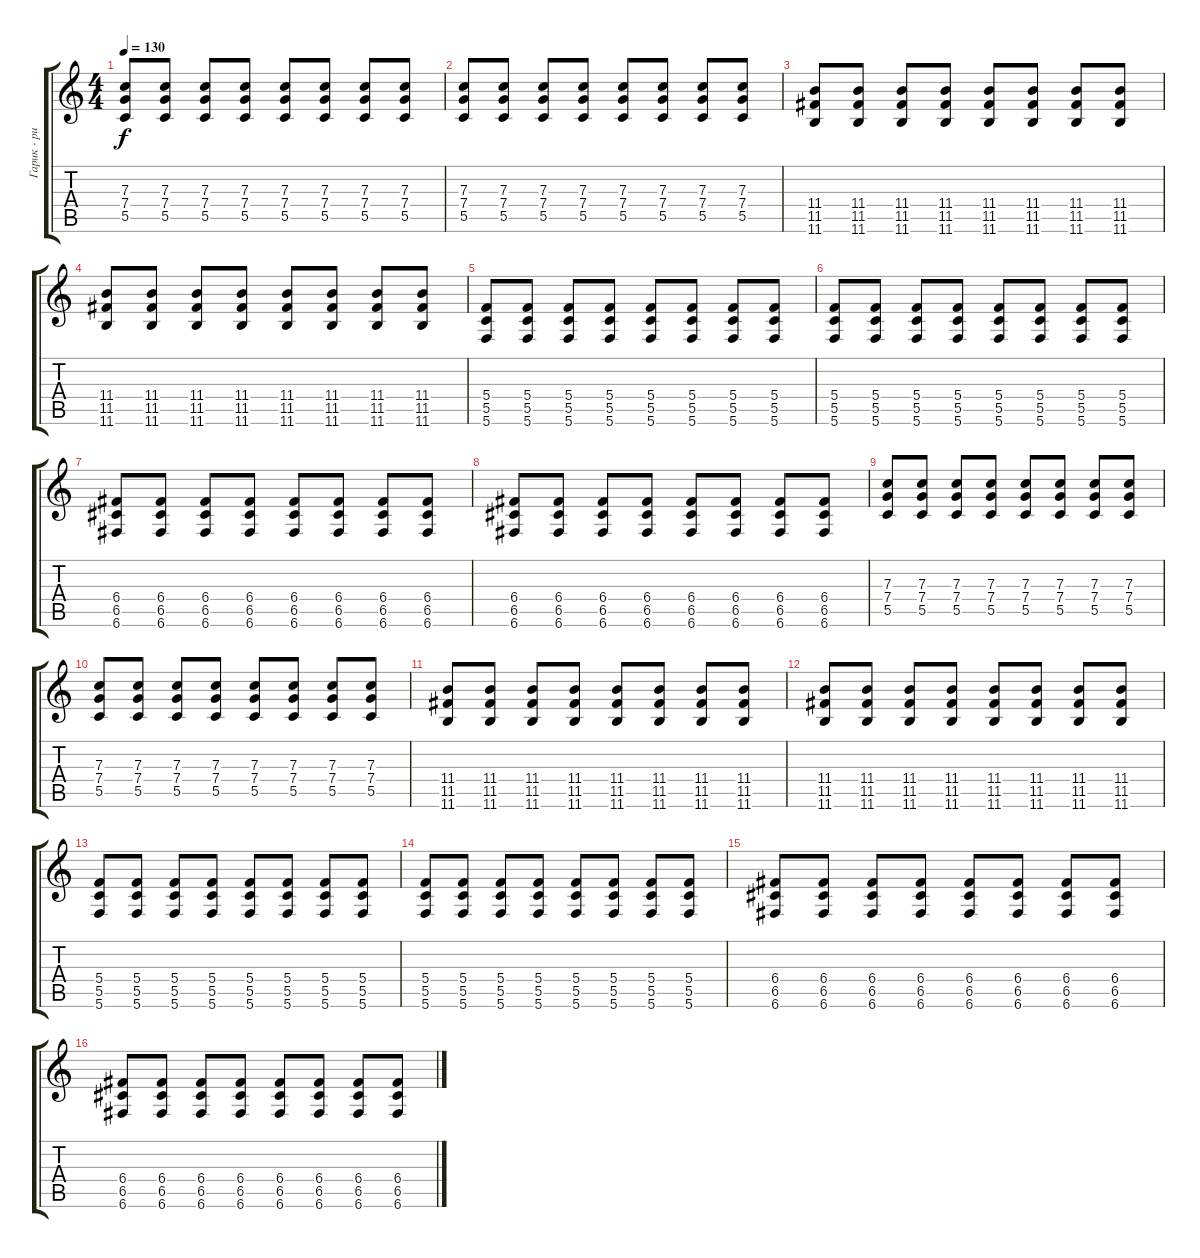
\track ("Гарик - ритм" "Гарик - ри") {instrument electricguitarclean}
\staff {score tabs}
\tuning (D4 A3 F3 C3 G2 C2) {hide}
\ts (4 4)
\tempo 130
\clef g2
\ks c
(7.3 7.4 5.5).8{dy f} (7.3 7.4 5.5).8 (7.3 7.4 5.5).8 (7.3 7.4 5.5).8 (7.3 7.4 5.5).8 (7.3 7.4 5.5).8 (7.3 7.4 5.5).8 (7.3 7.4 5.5).8 |
(7.3 7.4 5.5).8 (7.3 7.4 5.5).8 (7.3 7.4 5.5).8 (7.3 7.4 5.5).8 (7.3 7.4 5.5).8 (7.3 7.4 5.5).8 (7.3 7.4 5.5).8 (7.3 7.4 5.5).8 |
(11.4 11.5 11.6).8 (11.4 11.5 11.6).8 (11.4 11.5 11.6).8 (11.4 11.5 11.6).8 (11.4 11.5 11.6).8 (11.4 11.5 11.6).8 (11.4 11.5 11.6).8 (11.4 11.5 11.6).8 |
(11.4 11.5 11.6).8 (11.4 11.5 11.6).8 (11.4 11.5 11.6).8 (11.4 11.5 11.6).8 (11.4 11.5 11.6).8 (11.4 11.5 11.6).8 (11.4 11.5 11.6).8 (11.4 11.5 11.6).8 |
(5.4 5.5 5.6).8 (5.4 5.5 5.6).8 (5.4 5.5 5.6).8 (5.4 5.5 5.6).8 (5.4 5.5 5.6).8 (5.4 5.5 5.6).8 (5.4 5.5 5.6).8 (5.4 5.5 5.6).8 |
(5.4 5.5 5.6).8 (5.4 5.5 5.6).8 (5.4 5.5 5.6).8 (5.4 5.5 5.6).8 (5.4 5.5 5.6).8 (5.4 5.5 5.6).8 (5.4 5.5 5.6).8 (5.4 5.5 5.6).8 |
(6.4 6.5 6.6).8 (6.4 6.5 6.6).8 (6.4 6.5 6.6).8 (6.4 6.5 6.6).8 (6.4 6.5 6.6).8 (6.4 6.5 6.6).8 (6.4 6.5 6.6).8 (6.4 6.5 6.6).8 |
(6.4 6.5 6.6).8 (6.4 6.5 6.6).8 (6.4 6.5 6.6).8 (6.4 6.5 6.6).8 (6.4 6.5 6.6).8 (6.4 6.5 6.6).8 (6.4 6.5 6.6).8 (6.4 6.5 6.6).8 |
(7.3 7.4 5.5).8 (7.3 7.4 5.5).8 (7.3 7.4 5.5).8 (7.3 7.4 5.5).8 (7.3 7.4 5.5).8 (7.3 7.4 5.5).8 (7.3 7.4 5.5).8 (7.3 7.4 5.5).8 |
(7.3 7.4 5.5).8 (7.3 7.4 5.5).8 (7.3 7.4 5.5).8 (7.3 7.4 5.5).8 (7.3 7.4 5.5).8 (7.3 7.4 5.5).8 (7.3 7.4 5.5).8 (7.3 7.4 5.5).8 |
(11.4 11.5 11.6).8 (11.4 11.5 11.6).8 (11.4 11.5 11.6).8 (11.4 11.5 11.6).8 (11.4 11.5 11.6).8 (11.4 11.5 11.6).8 (11.4 11.5 11.6).8 (11.4 11.5 11.6).8 |
(11.4 11.5 11.6).8 (11.4 11.5 11.6).8 (11.4 11.5 11.6).8 (11.4 11.5 11.6).8 (11.4 11.5 11.6).8 (11.4 11.5 11.6).8 (11.4 11.5 11.6).8 (11.4 11.5 11.6).8 |
(5.4 5.5 5.6).8 (5.4 5.5 5.6).8 (5.4 5.5 5.6).8 (5.4 5.5 5.6).8 (5.4 5.5 5.6).8 (5.4 5.5 5.6).8 (5.4 5.5 5.6).8 (5.4 5.5 5.6).8 |
(5.4 5.5 5.6).8 (5.4 5.5 5.6).8 (5.4 5.5 5.6).8 (5.4 5.5 5.6).8 (5.4 5.5 5.6).8 (5.4 5.5 5.6).8 (5.4 5.5 5.6).8 (5.4 5.5 5.6).8 |
(6.4 6.5 6.6).8 (6.4 6.5 6.6).8 (6.4 6.5 6.6).8 (6.4 6.5 6.6).8 (6.4 6.5 6.6).8 (6.4 6.5 6.6).8 (6.4 6.5 6.6).8 (6.4 6.5 6.6).8 |
(6.4 6.5 6.6).8 (6.4 6.5 6.6).8 (6.4 6.5 6.6).8 (6.4 6.5 6.6).8 (6.4 6.5 6.6).8 (6.4 6.5 6.6).8 (6.4 6.5 6.6).8 (6.4 6.5 6.6).8
